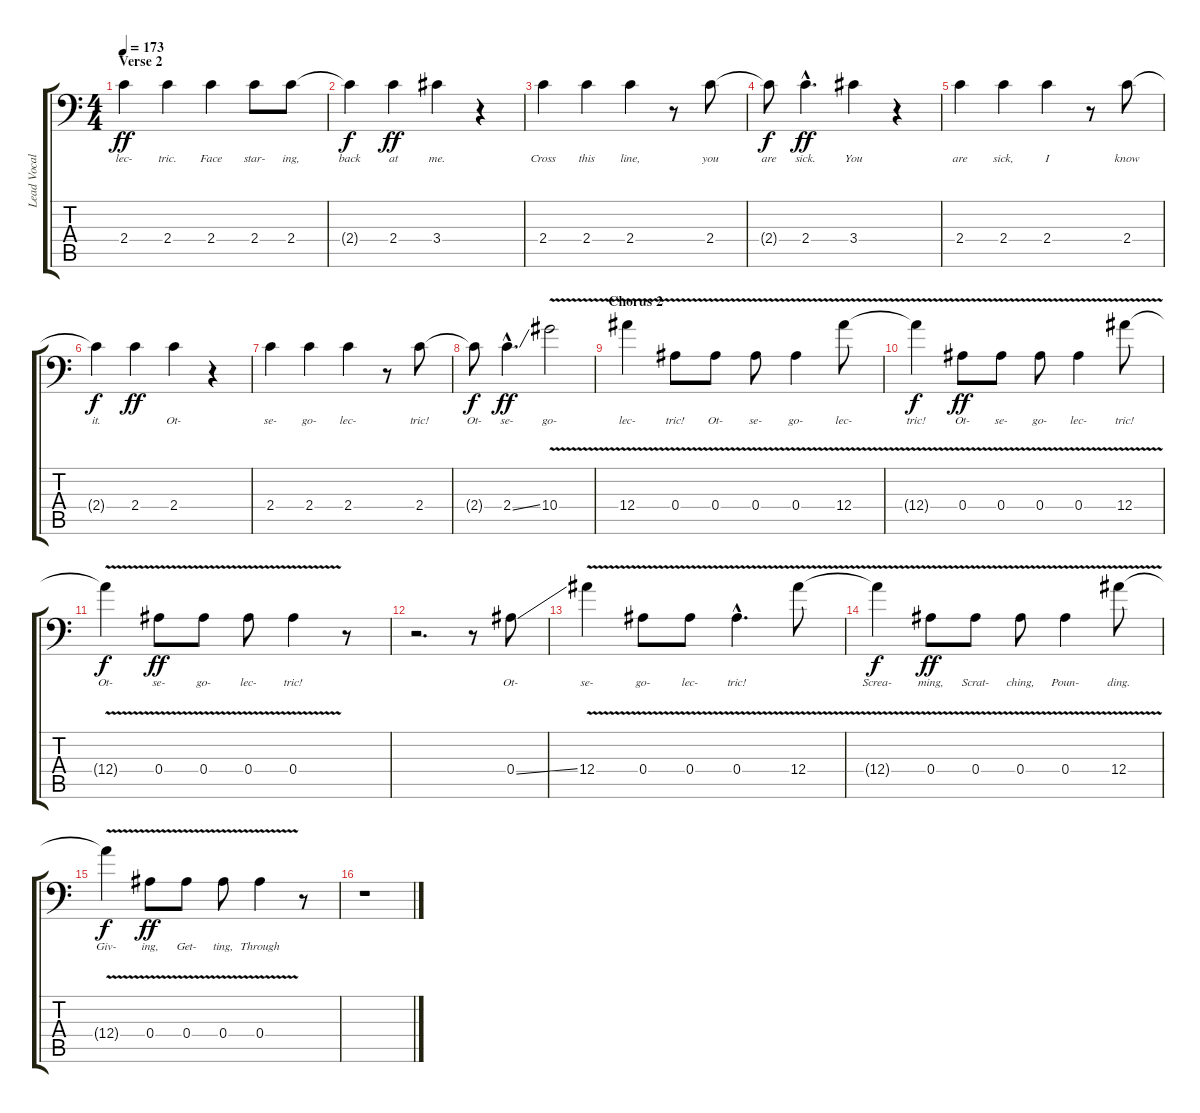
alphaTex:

\track ("Lead Vocals (Wayne Static)" "Lead Vocal") {instrument distortionguitar}
\staff {score tabs}
\tuning (C4 G3 Eb3 Bb2 F2 Bb1) {hide}
\ts (4 4)
\section ("" "Verse 2")
\tempo 173
\clef f4
\ks c
2.4.4{lyrics (0 "lec-") lyrics (1 "") lyrics (2 "") lyrics (3 "") lyrics (4 "") dy ff} 2.4.4{lyrics (0 "tric.") lyrics (1 "") lyrics (2 "") lyrics (3 "") lyrics (4 "")} 2.4.4{lyrics (0 "Face") lyrics (1 "") lyrics (2 "") lyrics (3 "") lyrics (4 "")} 2.4.8{lyrics (0 "star-") lyrics (1 "") lyrics (2 "") lyrics (3 "") lyrics (4 "")} 2.4.8{lyrics (0 "ing,") lyrics (1 "") lyrics (2 "") lyrics (3 "") lyrics (4 "")} |
2.4{t}.4{lyrics (0 "back") lyrics (1 "") lyrics (2 "") lyrics (3 "") lyrics (4 "") dy f} 2.4.4{lyrics (0 "at") lyrics (1 "") lyrics (2 "") lyrics (3 "") lyrics (4 "") dy ff} 3.4.4{lyrics (0 "me.") lyrics (1 "") lyrics (2 "") lyrics (3 "") lyrics (4 "")} r.4 |
2.4.4{lyrics (0 "Cross") lyrics (1 "") lyrics (2 "") lyrics (3 "") lyrics (4 "")} 2.4.4{lyrics (0 "this") lyrics (1 "") lyrics (2 "") lyrics (3 "") lyrics (4 "")} 2.4.4{lyrics (0 "line,") lyrics (1 "") lyrics (2 "") lyrics (3 "") lyrics (4 "")} r.8 2.4.8{lyrics (0 "you") lyrics (1 "") lyrics (2 "") lyrics (3 "") lyrics (4 "")} |
2.4{t}.8{lyrics (0 "are") lyrics (1 "") lyrics (2 "") lyrics (3 "") lyrics (4 "") dy f} 2.4{hac}.4{d lyrics (0 "sick.") lyrics (1 "") lyrics (2 "") lyrics (3 "") lyrics (4 "") dy ff} 3.4.4{lyrics (0 "You") lyrics (1 "") lyrics (2 "") lyrics (3 "") lyrics (4 "")} r.4 |
2.4.4{lyrics (0 "are") lyrics (1 "") lyrics (2 "") lyrics (3 "") lyrics (4 "")} 2.4.4{lyrics (0 "sick,") lyrics (1 "") lyrics (2 "") lyrics (3 "") lyrics (4 "")} 2.4.4{lyrics (0 "I") lyrics (1 "") lyrics (2 "") lyrics (3 "") lyrics (4 "")} r.8 2.4.8{lyrics (0 "know") lyrics (1 "") lyrics (2 "") lyrics (3 "") lyrics (4 "")} |
2.4{t}.4{lyrics (0 "it.") lyrics (1 "") lyrics (2 "") lyrics (3 "") lyrics (4 "") dy f} 2.4.4{lyrics (0 "") lyrics (1 "") lyrics (2 "") lyrics (3 "") lyrics (4 "") dy ff} 2.4.4{lyrics (0 "Ot-") lyrics (1 "") lyrics (2 "") lyrics (3 "") lyrics (4 "")} r.4 |
2.4.4{lyrics (0 "se-") lyrics (1 "") lyrics (2 "") lyrics (3 "") lyrics (4 "")} 2.4.4{lyrics (0 "go-") lyrics (1 "") lyrics (2 "") lyrics (3 "") lyrics (4 "")} 2.4.4{lyrics (0 "lec-") lyrics (1 "") lyrics (2 "") lyrics (3 "") lyrics (4 "")} r.8 2.4.8{lyrics (0 "tric!") lyrics (1 "") lyrics (2 "") lyrics (3 "") lyrics (4 "")} |
2.4{t}.8{lyrics (0 "Ot-") lyrics (1 "") lyrics (2 "") lyrics (3 "") lyrics (4 "") dy f} 2.4{ss hac}.4{d lyrics (0 "se-") lyrics (1 "") lyrics (2 "") lyrics (3 "") lyrics (4 "") dy ff} 10.4{v}.2{lyrics (0 "go-") lyrics (1 "") lyrics (2 "") lyrics (3 "") lyrics (4 "")} |
\section ("" "Chorus 2")
12.4{v}.4{lyrics (0 "lec-") lyrics (1 "") lyrics (2 "") lyrics (3 "") lyrics (4 "")} 0.4{v}.8{lyrics (0 "tric!") lyrics (1 "") lyrics (2 "") lyrics (3 "") lyrics (4 "")} 0.4{v}.8{lyrics (0 "Ot-") lyrics (1 "") lyrics (2 "") lyrics (3 "") lyrics (4 "")} 0.4{v}.8{lyrics (0 "se-") lyrics (1 "") lyrics (2 "") lyrics (3 "") lyrics (4 "")} 0.4{v}.4{lyrics (0 "go-") lyrics (1 "") lyrics (2 "") lyrics (3 "") lyrics (4 "")} 12.4{v}.8{lyrics (0 "lec-") lyrics (1 "") lyrics (2 "") lyrics (3 "") lyrics (4 "")} |
12.4{t}.4{lyrics (0 "tric!") lyrics (1 "") lyrics (2 "") lyrics (3 "") lyrics (4 "") dy f} 0.4{v}.8{lyrics (0 "Ot-") lyrics (1 "") lyrics (2 "") lyrics (3 "") lyrics (4 "") dy ff} 0.4{v}.8{lyrics (0 "se-") lyrics (1 "") lyrics (2 "") lyrics (3 "") lyrics (4 "")} 0.4{v}.8{lyrics (0 "go-") lyrics (1 "") lyrics (2 "") lyrics (3 "") lyrics (4 "")} 0.4{v}.4{lyrics (0 "lec-") lyrics (1 "") lyrics (2 "") lyrics (3 "") lyrics (4 "")} 12.4{v}.8{lyrics (0 "tric!") lyrics (1 "") lyrics (2 "") lyrics (3 "") lyrics (4 "")} |
12.4{t}.4{lyrics (0 "Ot-") lyrics (1 "") lyrics (2 "") lyrics (3 "") lyrics (4 "") dy f} 0.4{v}.8{lyrics (0 "se-") lyrics (1 "") lyrics (2 "") lyrics (3 "") lyrics (4 "") dy ff} 0.4{v}.8{lyrics (0 "go-") lyrics (1 "") lyrics (2 "") lyrics (3 "") lyrics (4 "")} 0.4{v}.8{lyrics (0 "lec-") lyrics (1 "") lyrics (2 "") lyrics (3 "") lyrics (4 "")} 0.4{v}.4{lyrics (0 "tric!") lyrics (1 "") lyrics (2 "") lyrics (3 "") lyrics (4 "")} r.8 |
r.2{d} r.8 0.4{ss}.8{lyrics (0 "Ot-") lyrics (1 "") lyrics (2 "") lyrics (3 "") lyrics (4 "")} |
12.4{v}.4{lyrics (0 "se-") lyrics (1 "") lyrics (2 "") lyrics (3 "") lyrics (4 "")} 0.4{v}.8{lyrics (0 "go-") lyrics (1 "") lyrics (2 "") lyrics (3 "") lyrics (4 "")} 0.4{v}.8{lyrics (0 "lec-") lyrics (1 "") lyrics (2 "") lyrics (3 "") lyrics (4 "")} 0.4{v hac}.4{d lyrics (0 "tric!") lyrics (1 "") lyrics (2 "") lyrics (3 "") lyrics (4 "")} 12.4{v}.8{lyrics (0 "") lyrics (1 "") lyrics (2 "") lyrics (3 "") lyrics (4 "")} |
12.4{t}.4{lyrics (0 "Screa-") lyrics (1 "") lyrics (2 "") lyrics (3 "") lyrics (4 "") dy f} 0.4{v}.8{lyrics (0 "ming,") lyrics (1 "") lyrics (2 "") lyrics (3 "") lyrics (4 "") dy ff} 0.4{v}.8{lyrics (0 "Scrat-") lyrics (1 "") lyrics (2 "") lyrics (3 "") lyrics (4 "")} 0.4{v}.8{lyrics (0 "ching,") lyrics (1 "") lyrics (2 "") lyrics (3 "") lyrics (4 "")} 0.4{v}.4{lyrics (0 "Poun-") lyrics (1 "") lyrics (2 "") lyrics (3 "") lyrics (4 "")} 12.4{v}.8{lyrics (0 "ding.") lyrics (1 "") lyrics (2 "") lyrics (3 "") lyrics (4 "")} |
12.4{t}.4{lyrics (0 "Giv-") lyrics (1 "") lyrics (2 "") lyrics (3 "") lyrics (4 "") dy f} 0.4{v}.8{lyrics (0 "ing,") lyrics (1 "") lyrics (2 "") lyrics (3 "") lyrics (4 "") dy ff} 0.4{v}.8{lyrics (0 "Get-") lyrics (1 "") lyrics (2 "") lyrics (3 "") lyrics (4 "")} 0.4{v}.8{lyrics (0 "ting,") lyrics (1 "") lyrics (2 "") lyrics (3 "") lyrics (4 "")} 0.4{v}.4{lyrics (0 "Through") lyrics (1 "") lyrics (2 "") lyrics (3 "") lyrics (4 "")} r.8 |
r.1
